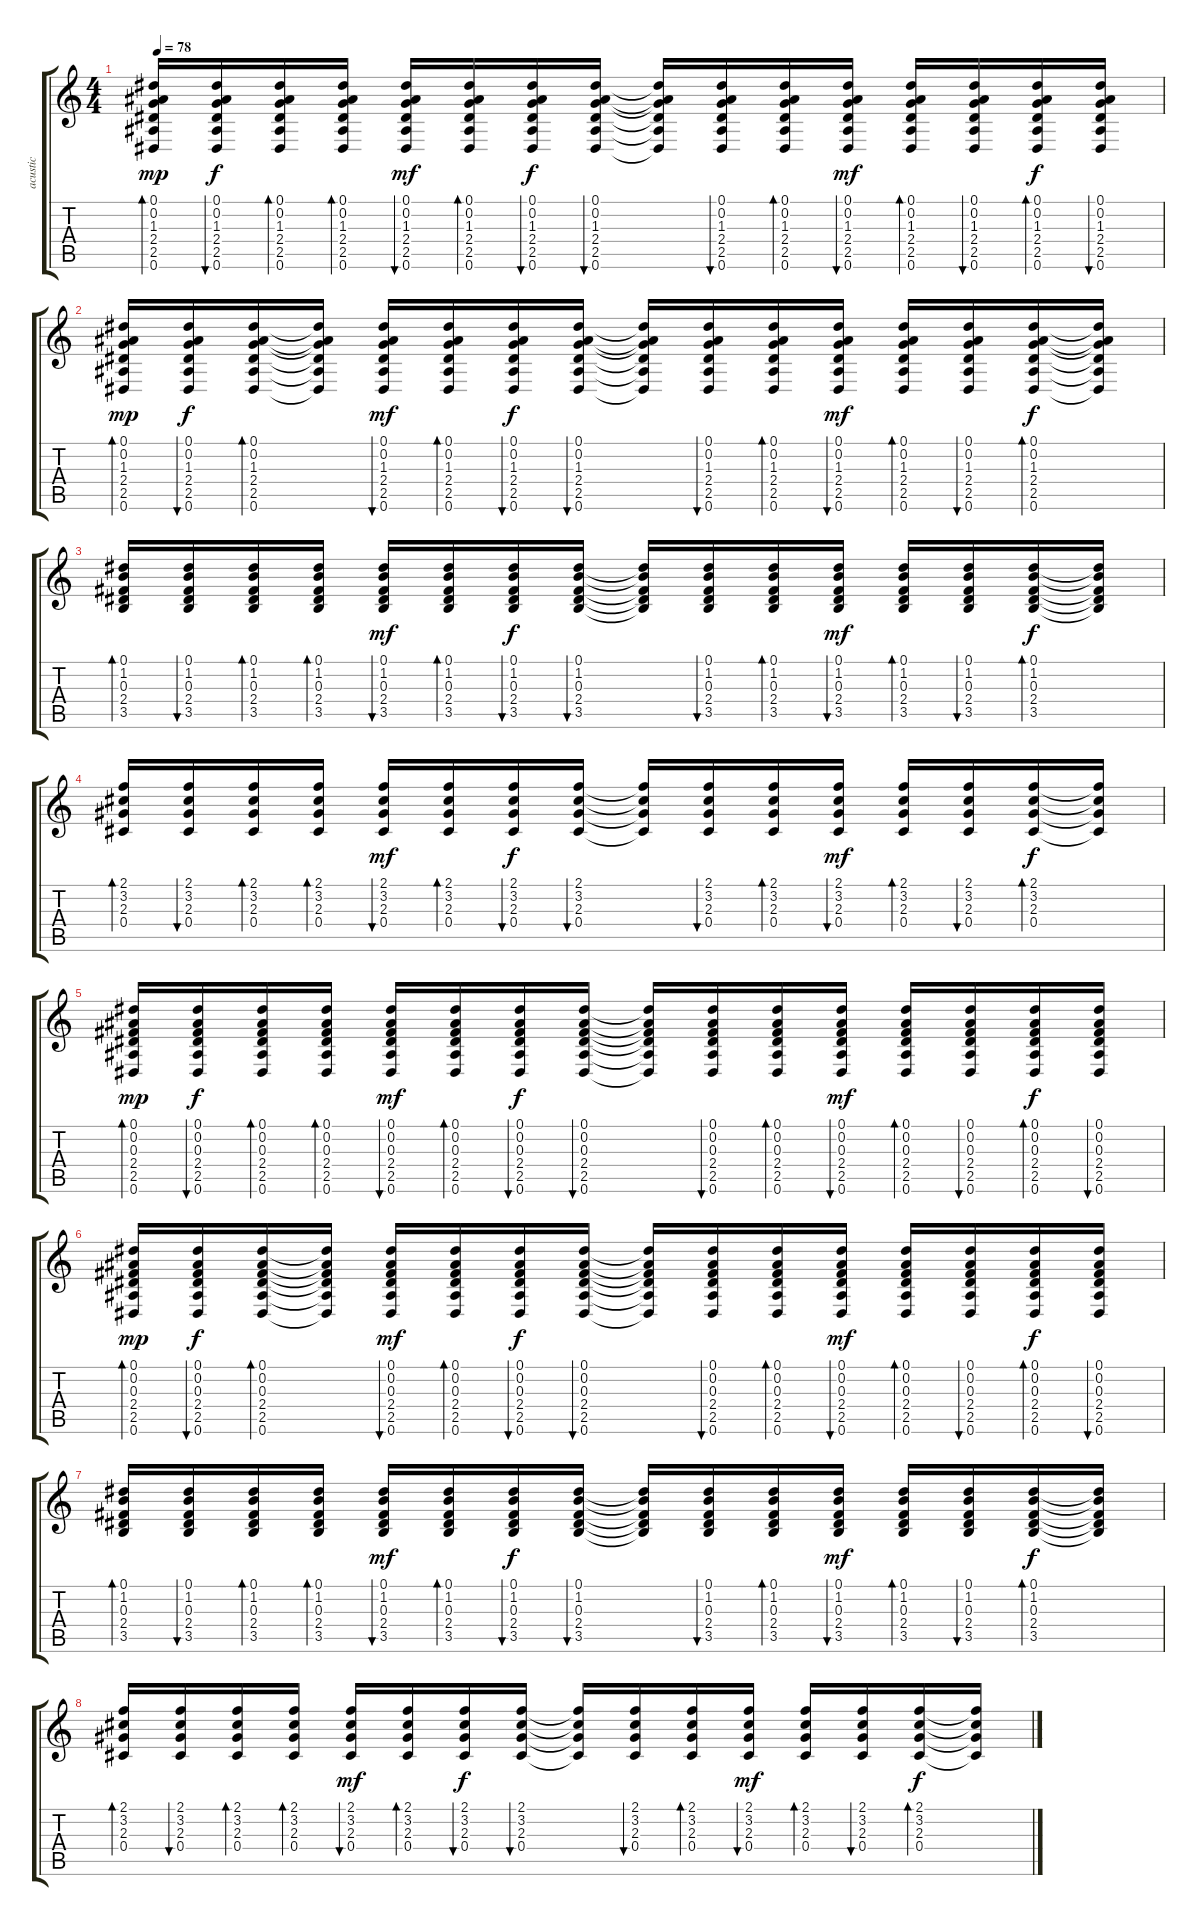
\track ("acustic" "acustic") {instrument acousticguitarsteel}
\staff {score tabs}
\tuning (Eb4 Bb3 Gb3 Db3 Ab2 Eb2) {hide}
\ts (4 4)
\tempo 78
\clef g2
\ks c
(0.1 0.2 1.3 2.4 2.5 0.6).16{bd 30 dy mp} (0.1 0.2 1.3 2.4 2.5 0.6).16{bu 30 dy f} (0.1 0.2 1.3 2.4 2.5 0.6).16{bd 30} (0.1 0.2 1.3 2.4 2.5 0.6).16{bd 30} (0.1 0.2 1.3 2.4 2.5 0.6).16{bu 30 dy mf} (0.1 0.2 1.3 2.4 2.5 0.6).16{bd 30} (0.1 0.2 1.3 2.4 2.5 0.6).16{bu 30 dy f} (0.1 0.2 1.3 2.4 2.5 0.6).16{bu 30} (0.1{t} 0.2{t} 1.3{t} 2.4{t} 2.5{t} 0.6{t}).16 (0.1 0.2 1.3 2.4 2.5 0.6).16{bu 30} (0.1 0.2 1.3 2.4 2.5 0.6).16{bd 30} (0.1 0.2 1.3 2.4 2.5 0.6).16{bu 30 dy mf} (0.1 0.2 1.3 2.4 2.5 0.6).16{bd 60} (0.1 0.2 1.3 2.4 2.5 0.6).16{bu 30} (0.1 0.2 1.3 2.4 2.5 0.6).16{bd 30 dy f} (0.1 0.2 1.3 2.4 2.5 0.6).16{bu 30} |
(0.1 0.2 1.3 2.4 2.5 0.6).16{bd 30 dy mp} (0.1 0.2 1.3 2.4 2.5 0.6).16{bu 30 dy f} (0.1 0.2 1.3 2.4 2.5 0.6).16{bd 30} (0.1{t} 0.2{t} 1.3{t} 2.4{t} 2.5{t} 0.6{t}).16 (0.1 0.2 1.3 2.4 2.5 0.6).16{bu 30 dy mf} (0.1 0.2 1.3 2.4 2.5 0.6).16{bd 30} (0.1 0.2 1.3 2.4 2.5 0.6).16{bu 30 dy f} (0.1 0.2 1.3 2.4 2.5 0.6).16{bu 30} (0.1{t} 0.2{t} 1.3{t} 2.4{t} 2.5{t} 0.6{t}).16 (0.1 0.2 1.3 2.4 2.5 0.6).16{bu 30} (0.1 0.2 1.3 2.4 2.5 0.6).16{bd 30} (0.1 0.2 1.3 2.4 2.5 0.6).16{bu 30 dy mf} (0.1 0.2 1.3 2.4 2.5 0.6).16{bd 60} (0.1 0.2 1.3 2.4 2.5 0.6).16{bu 30} (0.1 0.2 1.3 2.4 2.5 0.6).16{bd 240 dy f} (0.1{t} 0.2{t} 1.3{t} 2.4{t} 2.5{t} 0.6{t}).16 |
(0.1 1.2 0.3 2.4 3.5).16{bd 30} (0.1 1.2 0.3 2.4 3.5).16{bu 30} (0.1 1.2 0.3 2.4 3.5).16{bd 30} (0.1 1.2 0.3 2.4 3.5).16{bd 30} (0.1 1.2 0.3 2.4 3.5).16{bu 30 dy mf} (0.1 1.2 0.3 2.4 3.5).16{bd 30} (0.1 1.2 0.3 2.4 3.5).16{bu 30 dy f} (0.1 1.2 0.3 2.4 3.5).16{bu 30} (0.1{t} 1.2{t} 0.3{t} 2.4{t} 3.5{t}).16 (0.1 1.2 0.3 2.4 3.5).16{bu 30} (0.1 1.2 0.3 2.4 3.5).16{bd 30} (0.1 1.2 0.3 2.4 3.5).16{bu 30 dy mf} (0.1 1.2 0.3 2.4 3.5).16{bd 60} (0.1 1.2 0.3 2.4 3.5).16{bu 30} (0.1 1.2 0.3 2.4 3.5).16{bd 30 dy f} (0.1{t} 1.2{t} 0.3{t} 2.4{t} 3.5{t}).16 |
(2.1 3.2 2.3 0.4).16{bd 30} (2.1 3.2 2.3 0.4).16{bu 30} (2.1 3.2 2.3 0.4).16{bd 30} (2.1 3.2 2.3 0.4).16{bd 30} (2.1 3.2 2.3 0.4).16{bu 30 dy mf} (2.1 3.2 2.3 0.4).16{bd 30} (2.1 3.2 2.3 0.4).16{bu 30 dy f} (2.1 3.2 2.3 0.4).16{bu 30} (2.1{t} 3.2{t} 2.3{t} 0.4{t}).16 (2.1 3.2 2.3 0.4).16{bu 30} (2.1 3.2 2.3 0.4).16{bd 30} (2.1 3.2 2.3 0.4).16{bu 30 dy mf} (2.1 3.2 2.3 0.4).16{bd 60} (2.1 3.2 2.3 0.4).16{bu 30} (2.1 3.2 2.3 0.4).16{bd 30 dy f} (2.1{t} 3.2{t} 2.3{t} 0.4{t}).16 |
(0.1 0.2 0.3 2.4 2.5 0.6).16{bd 30 dy mp} (0.1 0.2 0.3 2.4 2.5 0.6).16{bu 30 dy f} (0.1 0.2 0.3 2.4 2.5 0.6).16{bd 30} (0.1 0.2 0.3 2.4 2.5 0.6).16{bd 30} (0.1 0.2 0.3 2.4 2.5 0.6).16{bu 30 dy mf} (0.1 0.2 0.3 2.4 2.5 0.6).16{bd 30} (0.1 0.2 0.3 2.4 2.5 0.6).16{bu 30 dy f} (0.1 0.2 0.3 2.4 2.5 0.6).16{bu 30} (0.1{t} 0.2{t} 0.3{t} 2.4{t} 2.5{t} 0.6{t}).16 (0.1 0.2 0.3 2.4 2.5 0.6).16{bu 30} (0.1 0.2 0.3 2.4 2.5 0.6).16{bd 30} (0.1 0.2 0.3 2.4 2.5 0.6).16{bu 30 dy mf} (0.1 0.2 0.3 2.4 2.5 0.6).16{bd 60} (0.1 0.2 0.3 2.4 2.5 0.6).16{bu 30} (0.1 0.2 0.3 2.4 2.5 0.6).16{bd 30 dy f} (0.1 0.2 0.3 2.4 2.5 0.6).16{bu 30} |
(0.1 0.2 0.3 2.4 2.5 0.6).16{bd 30 dy mp} (0.1 0.2 0.3 2.4 2.5 0.6).16{bu 30 dy f} (0.1 0.2 0.3 2.4 2.5 0.6).16{bd 30} (0.1{t} 0.2{t} 0.3{t} 2.4{t} 2.5{t} 0.6{t}).16 (0.1 0.2 0.3 2.4 2.5 0.6).16{bu 30 dy mf} (0.1 0.2 0.3 2.4 2.5 0.6).16{bd 30} (0.1 0.2 0.3 2.4 2.5 0.6).16{bu 30 dy f} (0.1 0.2 0.3 2.4 2.5 0.6).16{bu 30} (0.1{t} 0.2{t} 0.3{t} 2.4{t} 2.5{t} 0.6{t}).16 (0.1 0.2 0.3 2.4 2.5 0.6).16{bu 30} (0.1 0.2 0.3 2.4 2.5 0.6).16{bd 30} (0.1 0.2 0.3 2.4 2.5 0.6).16{bu 30 dy mf} (0.1 0.2 0.3 2.4 2.5 0.6).16{bd 60} (0.1 0.2 0.3 2.4 2.5 0.6).16{bu 30} (0.1 0.2 0.3 2.4 2.5 0.6).16{bd 30 dy f} (0.1 0.2 0.3 2.4 2.5 0.6).16{bu 30} |
(0.1 1.2 0.3 2.4 3.5).16{bd 30} (0.1 1.2 0.3 2.4 3.5).16{bu 30} (0.1 1.2 0.3 2.4 3.5).16{bd 30} (0.1 1.2 0.3 2.4 3.5).16{bd 30} (0.1 1.2 0.3 2.4 3.5).16{bu 30 dy mf} (0.1 1.2 0.3 2.4 3.5).16{bd 30} (0.1 1.2 0.3 2.4 3.5).16{bu 30 dy f} (0.1 1.2 0.3 2.4 3.5).16{bu 30} (0.1{t} 1.2{t} 0.3{t} 2.4{t} 3.5{t}).16 (0.1 1.2 0.3 2.4 3.5).16{bu 30} (0.1 1.2 0.3 2.4 3.5).16{bd 30} (0.1 1.2 0.3 2.4 3.5).16{bu 30 dy mf} (0.1 1.2 0.3 2.4 3.5).16{bd 60} (0.1 1.2 0.3 2.4 3.5).16{bu 30} (0.1 1.2 0.3 2.4 3.5).16{bd 30 dy f} (0.1{t} 1.2{t} 0.3{t} 2.4{t} 3.5{t}).16 |
(2.1 3.2 2.3 0.4).16{bd 30} (2.1 3.2 2.3 0.4).16{bu 30} (2.1 3.2 2.3 0.4).16{bd 30} (2.1 3.2 2.3 0.4).16{bd 30} (2.1 3.2 2.3 0.4).16{bu 30 dy mf} (2.1 3.2 2.3 0.4).16{bd 30} (2.1 3.2 2.3 0.4).16{bu 30 dy f} (2.1 3.2 2.3 0.4).16{bu 30} (2.1{t} 3.2{t} 2.3{t} 0.4{t}).16 (2.1 3.2 2.3 0.4).16{bu 30} (2.1 3.2 2.3 0.4).16{bd 30} (2.1 3.2 2.3 0.4).16{bu 30 dy mf} (2.1 3.2 2.3 0.4).16{bd 60} (2.1 3.2 2.3 0.4).16{bu 30} (2.1 3.2 2.3 0.4).16{bd 30 dy f} (2.1{t} 3.2{t} 2.3{t} 0.4{t}).16
